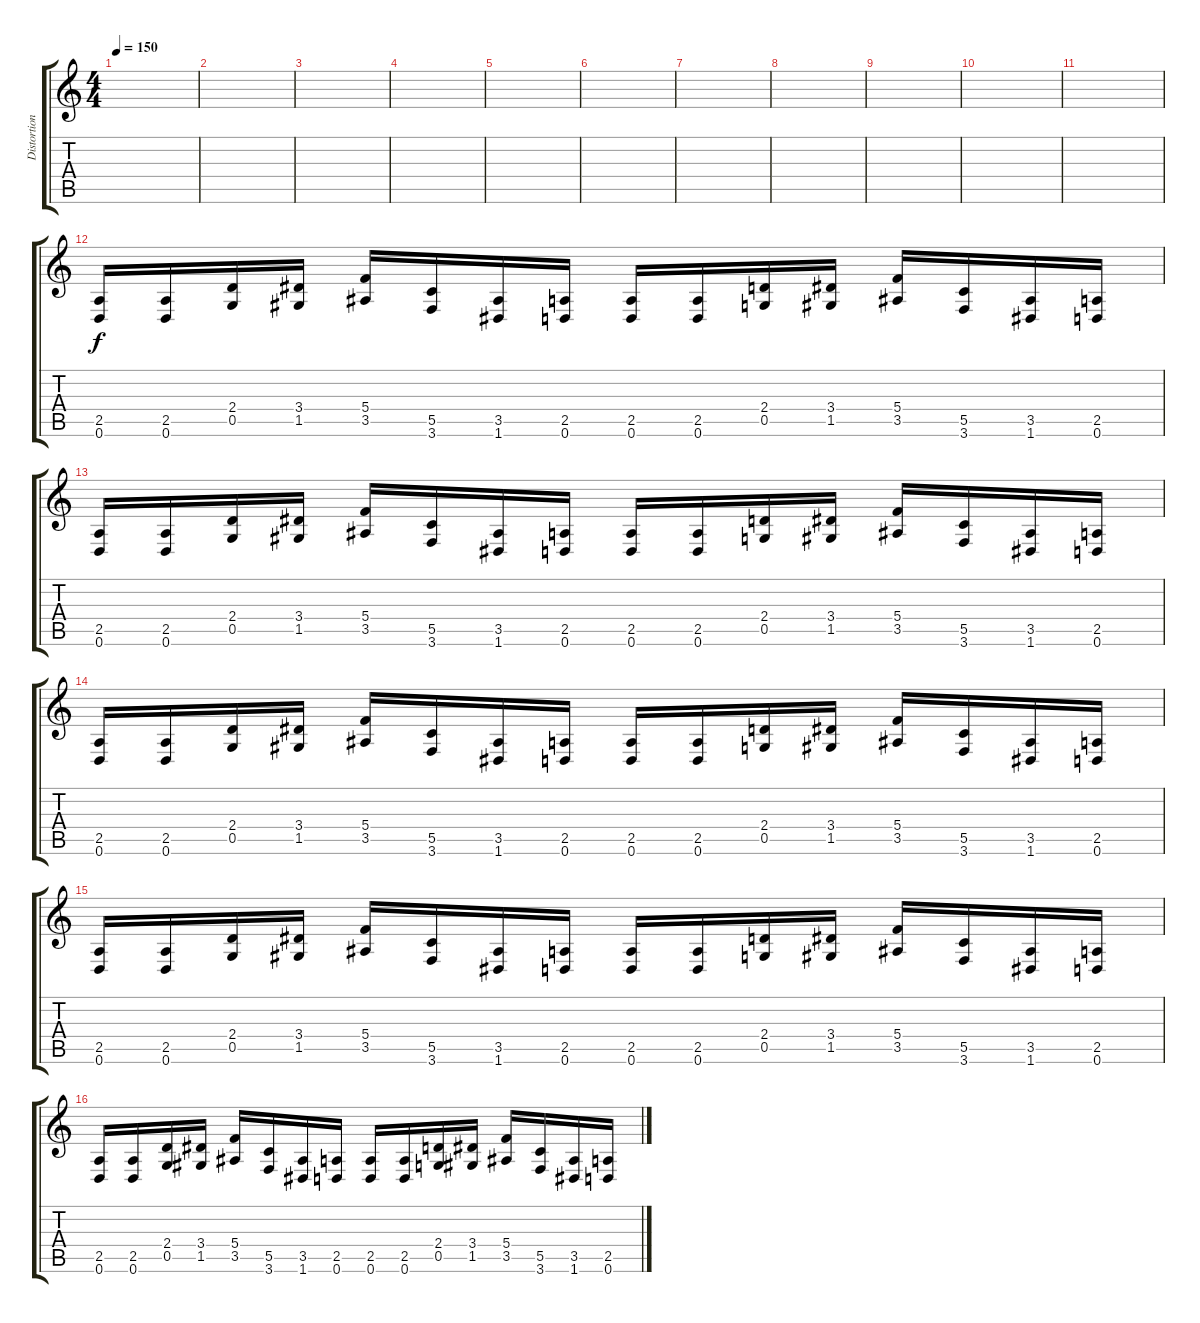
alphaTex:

\track ("Distortion II" "Distortion") {instrument distortionguitar}
\staff {score tabs}
\tuning (D4 A3 F3 C3 G2 D2) {hide}
\ts (4 4)
\tempo 150
\clef g2
\ks c
|
|
|
|
|
|
|
|
|
|
|
(2.5 0.6).16 (2.5 0.6).16 (2.4 0.5).16 (3.4 1.5).16 (5.4 3.5).16 (5.5 3.6).16 (3.5 1.6).16 (2.5 0.6).16 (2.5 0.6).16 (2.5 0.6).16 (2.4 0.5).16 (3.4 1.5).16 (5.4 3.5).16 (5.5 3.6).16 (3.5 1.6).16 (2.5 0.6).16 |
(2.5 0.6).16 (2.5 0.6).16 (2.4 0.5).16 (3.4 1.5).16 (5.4 3.5).16 (5.5 3.6).16 (3.5 1.6).16 (2.5 0.6).16 (2.5 0.6).16 (2.5 0.6).16 (2.4 0.5).16 (3.4 1.5).16 (5.4 3.5).16 (5.5 3.6).16 (3.5 1.6).16 (2.5 0.6).16 |
(2.5 0.6).16 (2.5 0.6).16 (2.4 0.5).16 (3.4 1.5).16 (5.4 3.5).16 (5.5 3.6).16 (3.5 1.6).16 (2.5 0.6).16 (2.5 0.6).16 (2.5 0.6).16 (2.4 0.5).16 (3.4 1.5).16 (5.4 3.5).16 (5.5 3.6).16 (3.5 1.6).16 (2.5 0.6).16 |
(2.5 0.6).16 (2.5 0.6).16 (2.4 0.5).16 (3.4 1.5).16 (5.4 3.5).16 (5.5 3.6).16 (3.5 1.6).16 (2.5 0.6).16 (2.5 0.6).16 (2.5 0.6).16 (2.4 0.5).16 (3.4 1.5).16 (5.4 3.5).16 (5.5 3.6).16 (3.5 1.6).16 (2.5 0.6).16 |
(2.5 0.6).16 (2.5 0.6).16 (2.4 0.5).16 (3.4 1.5).16 (5.4 3.5).16 (5.5 3.6).16 (3.5 1.6).16 (2.5 0.6).16 (2.5 0.6).16 (2.5 0.6).16 (2.4 0.5).16 (3.4 1.5).16 (5.4 3.5).16 (5.5 3.6).16 (3.5 1.6).16 (2.5 0.6).16
